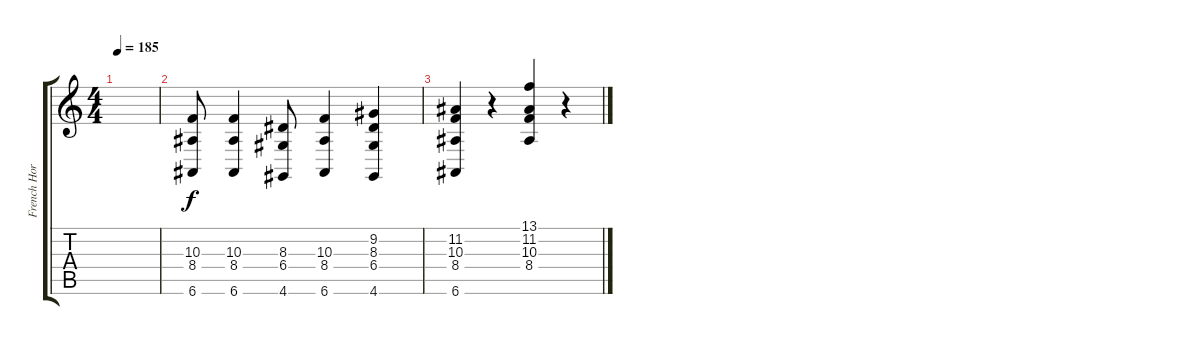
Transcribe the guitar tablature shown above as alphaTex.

\track ("French Horns" "French Hor") {instrument frenchhorn}
\staff {score tabs}
\tuning (E4 B3 G3 D3 A2 E2) {hide}
\ts (4 4)
\tempo 185
\clef g2
\ks c
|
(10.3 8.4 6.6).8{volume 12} (10.3 8.4 6.6).4 (8.3 6.4 4.6).8 (10.3 8.4 6.6).4 (9.2 8.3 6.4 4.6).4 |
(11.2 10.3 8.4 6.6).4 r.4 (13.1 11.2 10.3 8.4).4 r.4
